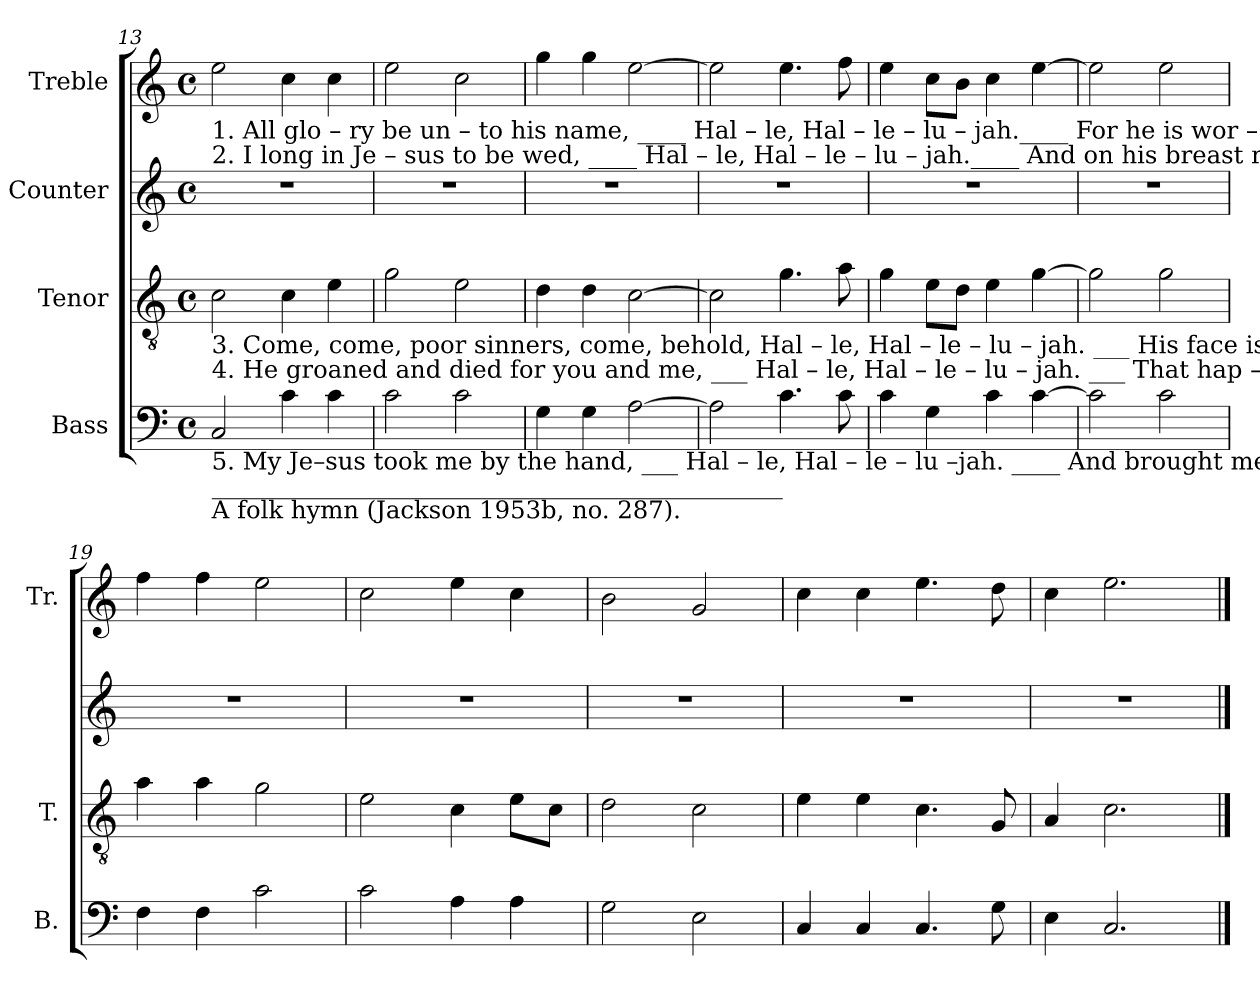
**kern	**kern	**kern	**kern
*part4	*part3	*part2	*part1
*staff4	*staff3	*staff2	*staff1
*I"Bass	*I"Tenor	*I"Counter	*I"Treble
*I'B.	*I'T.	*	*I'Tr.
!!LO:LB:g=z
*clefF4	*clefGv2	*clefG2	*clefG2
*k[]	*k[]	*k[]	*k[]
*M4/4	*M4/4	*M4/4	*M4/4
*met(c)	*met(c)	*met(c)	*met(c)
=13	=13	=13	=13
!	!	!	!LO:TX:b:t=1. All  glo – ry   be   un – to  his  name, ____   Hal – le,  Hal – le – lu – jah.____  For   he   is   wor –  thy   of     the    same,   O    glo – ry,  Hal – le – lu – jah.
!	!	!	!LO:TX:b:t=2.  I   long   in   Je – sus      to   be  wed, ____   Hal – le,  Hal – le – lu – jah.____  And  on  his  breast  re–cline   my   head,   O    glo – ry,   Hal – le – lu – jah.
!	!LO:TX:b:t=3. Come, come, poor sinners, come,  behold,     Hal  – le,   Hal – le  –  lu – jah. ___   His  face   is  brigh – ter  than  the  gold,   O     glo – ry,  Hal – le – lu – jah.	!	!
!	!LO:TX:b:t=4.  He groaned and died for you and me, ___ Hal  – le,   Hal – le  –  lu – jah. ___  That   hap – py,  hap– py   we  might   be,   O     glo – ry,  Hal – le – lu – jah.	!	!
!LO:TX:b:t=5. My  Je–sus  took  me   by  the  hand,  ___   Hal – le,   Hal – le – lu –jah. ____ And  brought  me  to  the  promised  land,   O     glo – ry,  Hal – le – lu – jah.	!	!	!
!LO:TX:b:t=_______________________________________________	!	!	!
!LO:TX:b:t=A folk hymn (Jackson 1953b, no. 287).	!	!	!
2C/	2c\	1r	2ee\
4c\	4c\	.	4cc\
4c\	4e\	.	4cc\
=14	=14	=14	=14
2c\	2g\	1r	2ee\
2c\	2e\	.	2cc\
=15	=15	=15	=15
4G\	4d\	1r	4gg\
4G\	4d\	.	4gg\
[2A\	[2c\	.	[2ee\
=16	=16	=16	=16
2A\]	2c\]	1r	2ee\]
4.c\	4.g\	.	4.ee\
8c\	8a\	.	8ff\
=17	=17	=17	=17
4c\	4g\	1r	4ee\
4G\	8e\L	.	8cc\L
.	8d\J	.	8b\J
4c\	4e\	.	4cc\
[4c\	[4g\	.	[4ee\
=18	=18	=18	=18
2c\]	2g\]	1r	2ee\]
2c\	2g\	.	2ee\
=19	=19	=19	=19
4F\	4a\	1r	4ff\
4F\	4a\	.	4ff\
2c\	2g\	.	2ee\
=20	=20	=20	=20
2c\	2e\	1r	2cc\
4A\	4c\	.	4ee\
4A\	8e\L	.	4cc\
.	8c\J	.	.
=21	=21	=21	=21
2G\	2d\	1r	2b\
2E\	2c\	.	2g/
=22	=22	=22	=22
4C/	4e\	1r	4cc\
4C/	4e\	.	4cc\
4.C/	4.c\	.	4.ee\
8G\	8G/	.	8dd\
=23	=23	=23	=23
4E\	4A/	1r	4cc\
2.C/	2.c\	.	2.ee\
==	==	==	==
*-	*-	*-	*-
